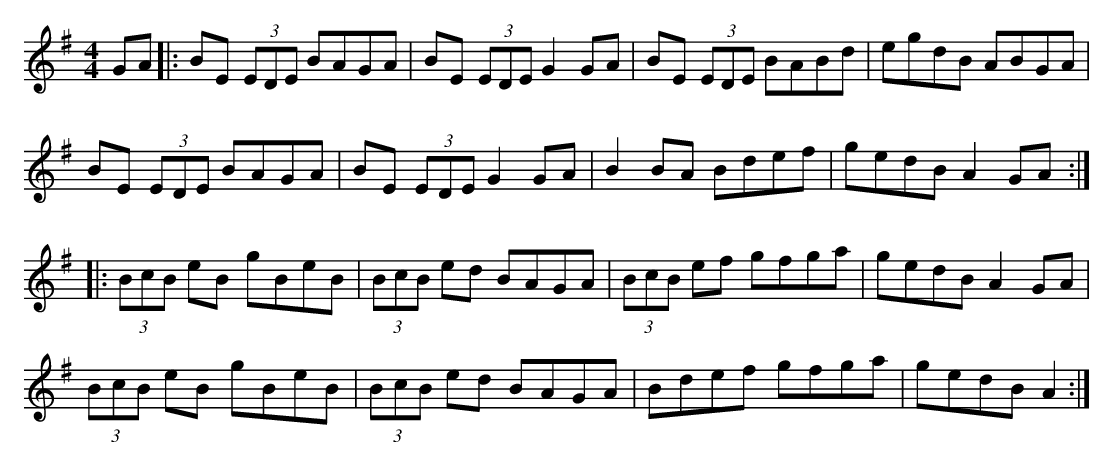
X:1
M:4/4
K:Emin
GA|:BE (3EDE BAGA|BE (3EDE G2 GA|BE (3EDE BABd|egdB ABGA|
BE (3EDE BAGA|BE (3EDE G2 GA|B2 BA Bdef|gedB A2 GA:|
|:(3BcB eB gBeB|(3BcB ed BAGA|(3BcB ef gfga|gedB A2 GA|
(3BcB eB gBeB|(3BcB ed BAGA|Bdef gfga|gedB A2:|
